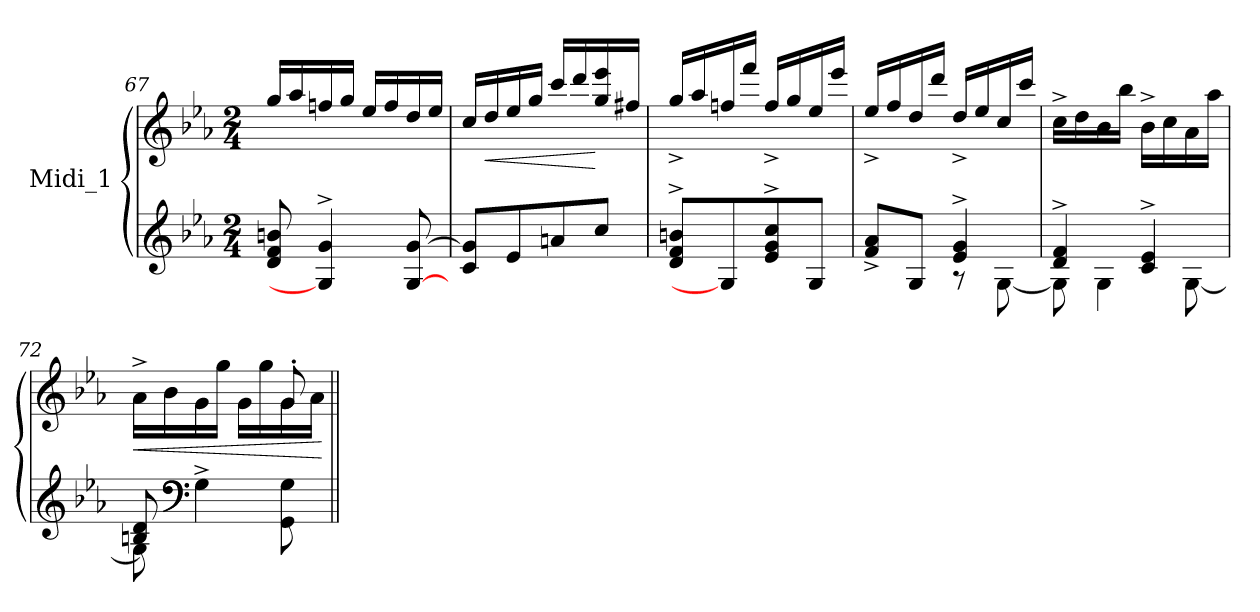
**kern	**kern	**dynam
*part1	*part1	*part1
*staff2	*staff1	*staff1/2
*I"Midi_1	*	*
*clefG2	*clefG2	*
*k[b-e-a-]	*k[b-e-a-]	*
*E-:	*E-:	*
*M2/4	*M2/4	*
=67	=67	=67
*^	*	*
8d/ 8f/ 8bn/	2ryy	16gg/LL	.
.	.	16aa-/	.
4G/]^ 4g/^	.	16ffni/	.
.	.	16gg/JJ	.
.	.	16ee-/LL	.
.	.	16ff/	.
[8G/ [8g/	.	16dd/	.
.	.	16ee-/JJ	.
=68	=68	=68	=68
8c/ 8g/]L	2ryy	16cc/LL	.
!	!	!	!LO:HP:b
.	.	16dd/	<
8e-/	.	16ee-/	.
.	.	16gg/JJ	.
8an/	.	16ccc/LL	.
.	.	16ddd/	.
8cc/J	.	16gg/ 16eee-/	[
.	.	16ff#X/JJ	.
=69	=69	=69	=69
8d/^ 8f/^ 8bn/^L	2ryy	16gg^/LL	.
.	.	16aa-/	.
8G/]	.	16ffni/	.
.	.	16fff/JJ	.
8e-/^ 8g/^ 8cc/^	.	16ff^/LL	.
.	.	16gg/	.
8G/J	.	16ee-/	.
.	.	16eee-/JJ	.
!!LO:LB:g=z
=70	=70	=70	=70
8f/^ 8a-/^L	4ryy	16ee-^/LL	.
.	.	16ff/	.
8G/J	.	16dd/	.
.	.	16ddd/JJ	.
4e-/^ 4g/^	8r	16dd^/LL	.
.	.	16ee-/	.
.	[8G\	16cc/	.
.	.	16ccc/JJ	.
!!LO:PB:g=z
=71	=71	=71	=71
*	*	*^	*
4d/^ 4f/^	8G\]	16cc^\LL	2ryy	.
.	.	16dd\	.	.
.	4G\	16b-\	.	.
.	.	16bb-\JJ	.	.
4c/^ 4e-/^	.	16b-^\LL	.	.
.	.	16cc\	.	.
.	[8G\	16a-\	.	.
.	.	16aa-\JJ	.	.
=72	=72	=72	=72	=72
!	!	!	!	!LO:HP:b
8Bn/ 8d/	8G\]	16a-^\LL	4ryy	<
.	.	16b-\	.	.
*clefF4	*	*	*	*
4G^\	8ryy	16g\	.	.
.	.	16gg\JJ	.	.
.	4ryy	8ryy	16g\LL	.
.	.	.	16gg\	.
8GG\ 8G\	.	8g'/	16g\	.
.	.	.	16a-\JJ	.
*v	*v	*	*	*
*	*v	*v	*
.	.	[
=||	=||	=||
*-	*-	*-
